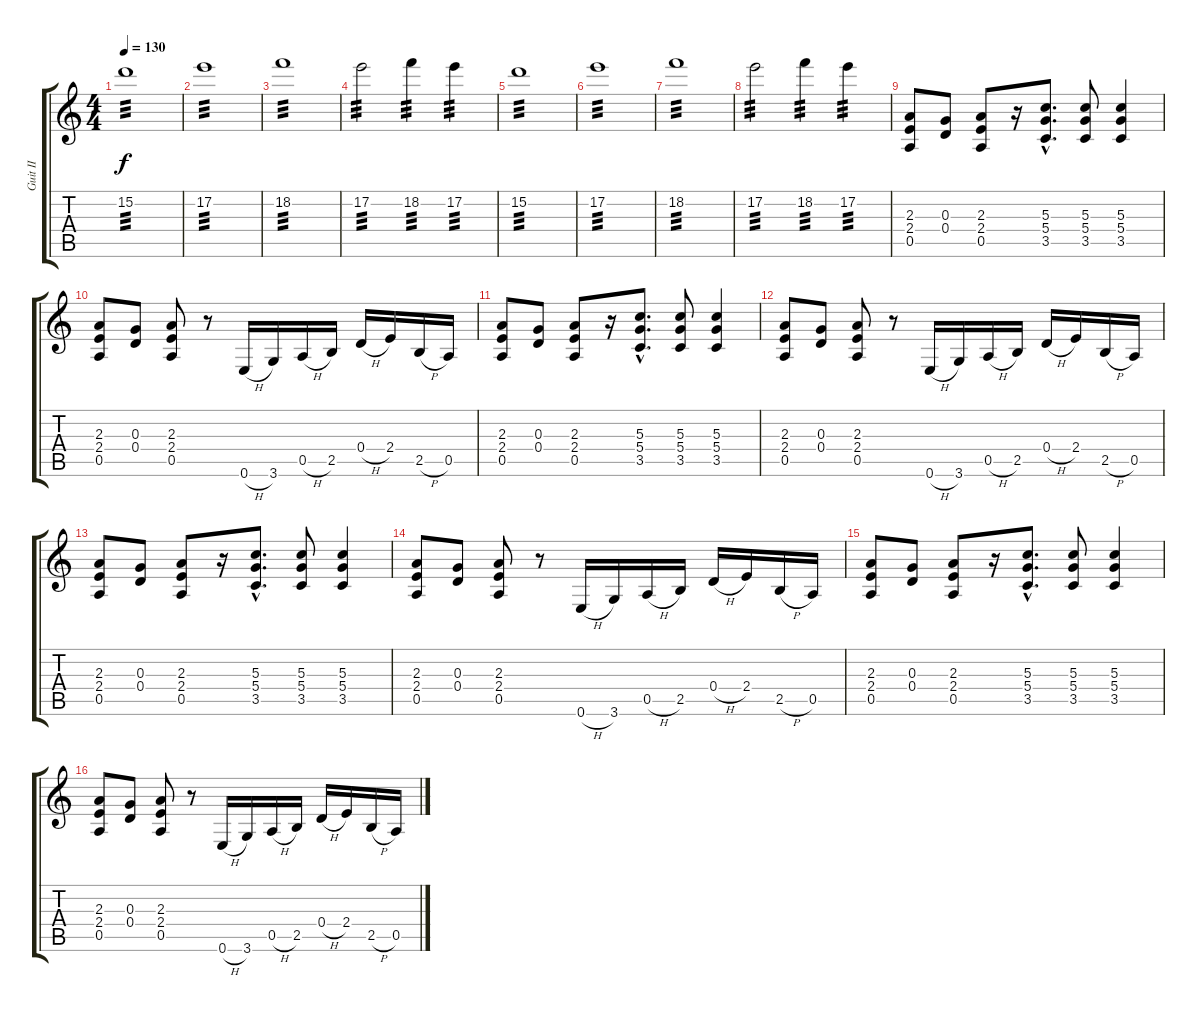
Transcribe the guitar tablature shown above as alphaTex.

\track ("Guit II" "Guit II") {instrument overdrivenguitar}
\staff {score tabs}
\tuning (E4 B3 G3 D3 A2 E2) {hide}
\ts (4 4)
\tempo 130
\clef g2
\ks c
15.2.1{tp 3 dy f} |
17.2.1{tp 3} |
18.2.1{tp 3} |
17.2.2{tp 3} 18.2.4{tp 3} 17.2.4{tp 3} |
15.2.1{tp 3} |
17.2.1{tp 3} |
18.2.1{tp 3} |
17.2.2{tp 3} 18.2.4{tp 3} 17.2.4{tp 3} |
(2.3 2.4 0.5).8 (0.3 0.4).8 (2.3 2.4 0.5).8 r.16 (5.3{hac} 5.4{hac} 3.5{hac}).8{d} (5.3 5.4 3.5).8 (5.3 5.4 3.5).4 |
(2.3 2.4 0.5).8 (0.3 0.4).8 (2.3 2.4 0.5).8 r.8 0.6{h}.16 3.6.16 0.5{h}.16 2.5.16 0.4{h}.16 2.4.16 2.5{h}.16 0.5.16 |
(2.3 2.4 0.5).8 (0.3 0.4).8 (2.3 2.4 0.5).8 r.16 (5.3{hac} 5.4{hac} 3.5{hac}).8{d} (5.3 5.4 3.5).8 (5.3 5.4 3.5).4 |
(2.3 2.4 0.5).8 (0.3 0.4).8 (2.3 2.4 0.5).8 r.8 0.6{h}.16 3.6.16 0.5{h}.16 2.5.16 0.4{h}.16 2.4.16 2.5{h}.16 0.5.16 |
(2.3 2.4 0.5).8 (0.3 0.4).8 (2.3 2.4 0.5).8 r.16 (5.3{hac} 5.4{hac} 3.5{hac}).8{d} (5.3 5.4 3.5).8 (5.3 5.4 3.5).4 |
(2.3 2.4 0.5).8 (0.3 0.4).8 (2.3 2.4 0.5).8 r.8 0.6{h}.16 3.6.16 0.5{h}.16 2.5.16 0.4{h}.16 2.4.16 2.5{h}.16 0.5.16 |
(2.3 2.4 0.5).8 (0.3 0.4).8 (2.3 2.4 0.5).8 r.16 (5.3{hac} 5.4{hac} 3.5{hac}).8{d} (5.3 5.4 3.5).8 (5.3 5.4 3.5).4 |
(2.3 2.4 0.5).8 (0.3 0.4).8 (2.3 2.4 0.5).8 r.8 0.6{h}.16 3.6.16 0.5{h}.16 2.5.16 0.4{h}.16 2.4.16 2.5{h}.16 0.5.16
